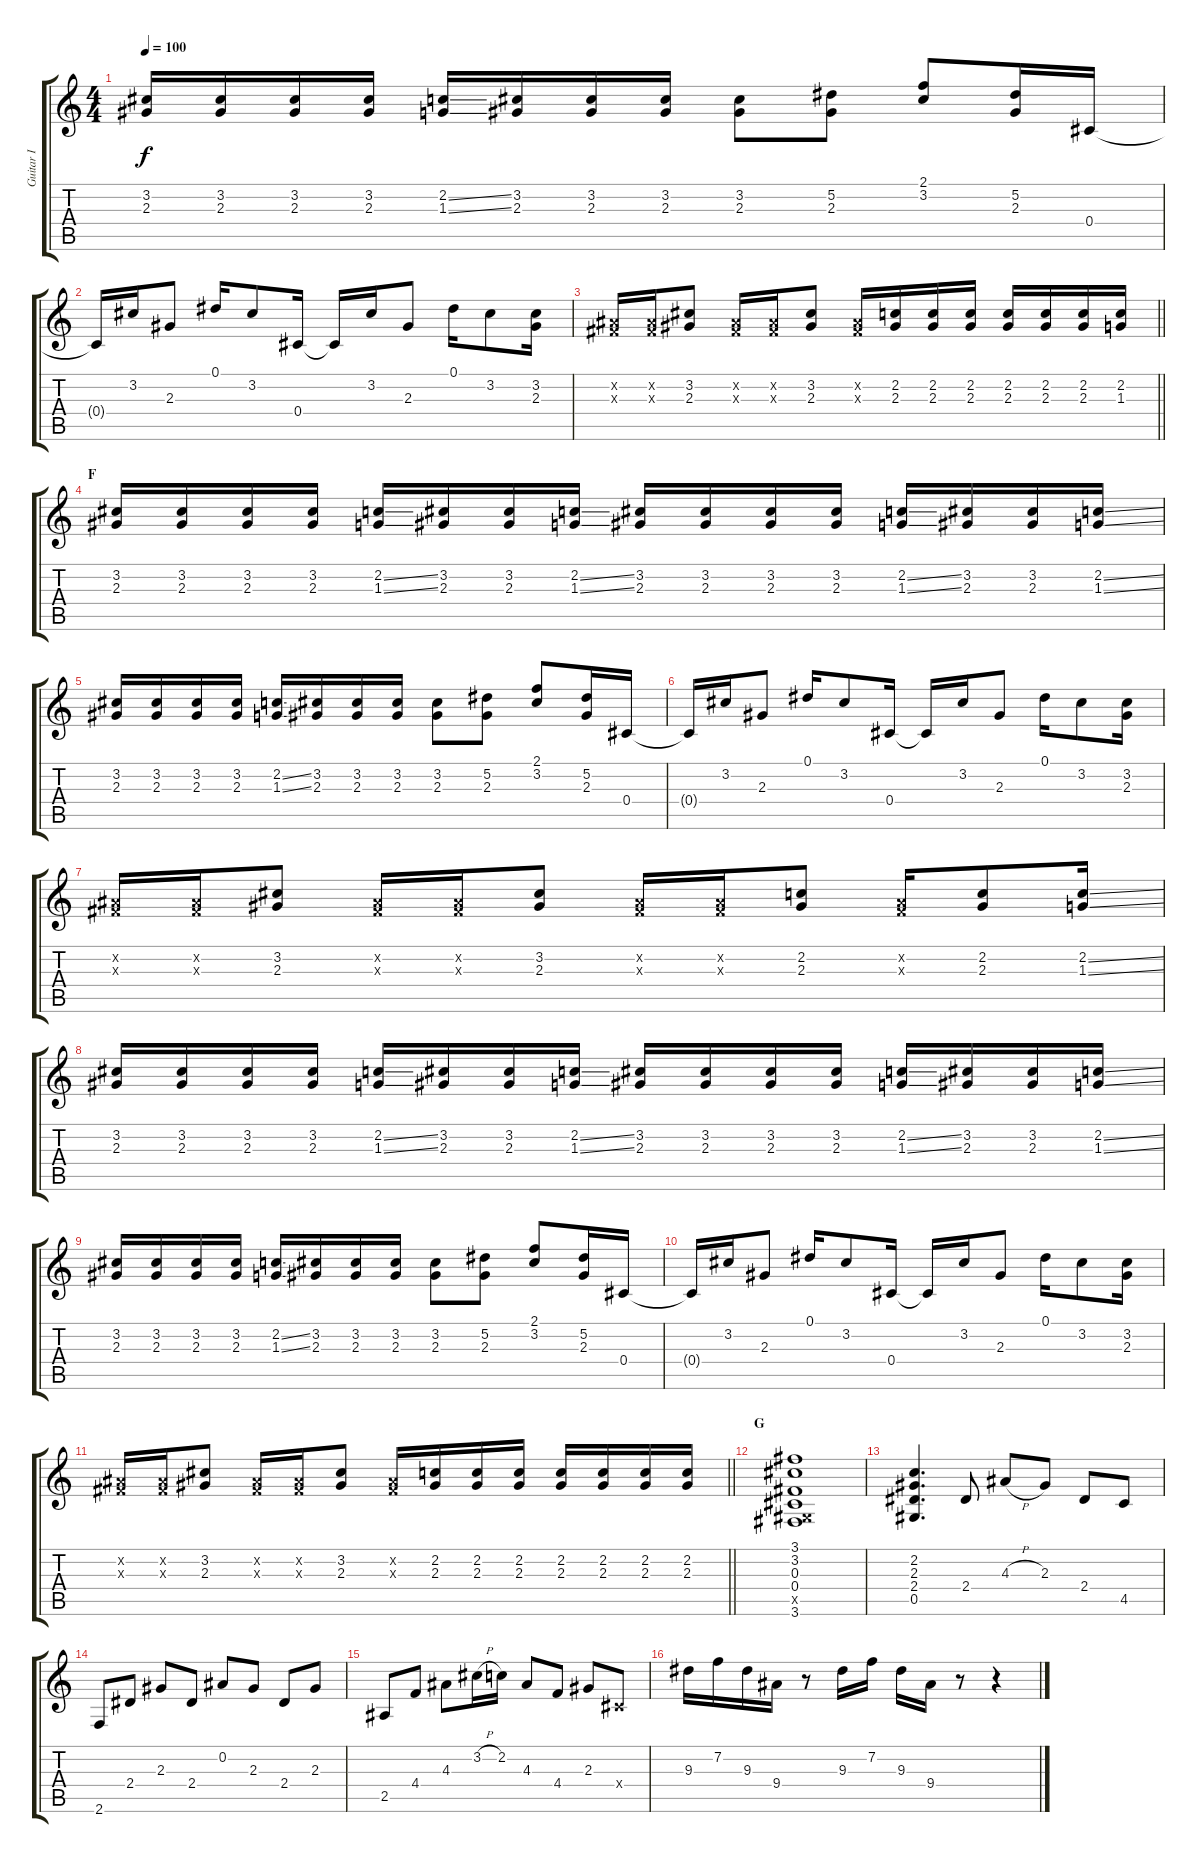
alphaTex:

\track ("Guitar I" "Guitar I") {instrument distortionguitar}
\staff {score tabs}
\tuning (Eb4 Bb3 Gb3 Db3 Ab2 Eb2) {hide}
\ts (4 4)
\tempo 100
\clef g2
\ks c
(3.2 2.3).16{dy f} (3.2 2.3).16 (3.2 2.3).16 (3.2 2.3).16 (2.2{ss} 1.3{ss}).16 (3.2 2.3).16 (3.2 2.3).16 (3.2 2.3).16 (3.2 2.3).8 (5.2 2.3).8 (2.1 3.2).8 (5.2 2.3).16 0.4.16 |
0.4{t}.16 3.2.16 2.3.8 0.1.16 3.2.8 0.4.16 0.4{t}.16 3.2.16 2.3.8 0.1.16 3.2.8 (3.2 2.3).16 |
\barLineRight lightlight
(0.2{x} 0.3{x}).16 (0.2{x} 0.3{x}).16 (3.2 2.3).8 (0.2{x} 0.3{x}).16 (0.2{x} 0.3{x}).16 (3.2 2.3).8 (0.2{x} 0.3{x}).16 (2.2 2.3).16 (2.2 2.3).16 (2.2 2.3).16 (2.2 2.3).16 (2.2 2.3).16 (2.2 2.3).16 (2.2 1.3).16 |
\section ("" "F")
(3.2 2.3).16 (3.2 2.3).16 (3.2 2.3).16 (3.2 2.3).16 (2.2{ss} 1.3{ss}).16 (3.2 2.3).16 (3.2 2.3).16 (2.2{ss} 1.3{ss}).16 (3.2 2.3).16 (3.2 2.3).16 (3.2 2.3).16 (3.2 2.3).16 (2.2{ss} 1.3{ss}).16 (3.2 2.3).16 (3.2 2.3).16 (2.2{ss} 1.3{ss}).16 |
(3.2 2.3).16 (3.2 2.3).16 (3.2 2.3).16 (3.2 2.3).16 (2.2{ss} 1.3{ss}).16 (3.2 2.3).16 (3.2 2.3).16 (3.2 2.3).16 (3.2 2.3).8 (5.2 2.3).8 (2.1 3.2).8 (5.2 2.3).16 0.4.16 |
0.4{t}.16 3.2.16 2.3.8 0.1.16 3.2.8 0.4.16 0.4{t}.16 3.2.16 2.3.8 0.1.16 3.2.8 (3.2 2.3).16 |
(0.2{x} 0.3{x}).16 (0.2{x} 0.3{x}).16 (3.2 2.3).8 (0.2{x} 0.3{x}).16 (0.2{x} 0.3{x}).16 (3.2 2.3).8 (0.2{x} 0.3{x}).16 (0.2{x} 0.3{x}).16 (2.2 2.3).8 (0.2{x} 0.3{x}).16 (2.2 2.3).8 (2.2{ss} 1.3{ss}).16 |
(3.2 2.3).16 (3.2 2.3).16 (3.2 2.3).16 (3.2 2.3).16 (2.2{ss} 1.3{ss}).16 (3.2 2.3).16 (3.2 2.3).16 (2.2{ss} 1.3{ss}).16 (3.2 2.3).16 (3.2 2.3).16 (3.2 2.3).16 (3.2 2.3).16 (2.2{ss} 1.3{ss}).16 (3.2 2.3).16 (3.2 2.3).16 (2.2{ss} 1.3{ss}).16 |
(3.2 2.3).16 (3.2 2.3).16 (3.2 2.3).16 (3.2 2.3).16 (2.2{ss} 1.3{ss}).16 (3.2 2.3).16 (3.2 2.3).16 (3.2 2.3).16 (3.2 2.3).8 (5.2 2.3).8 (2.1 3.2).8 (5.2 2.3).16 0.4.16 |
0.4{t}.16 3.2.16 2.3.8 0.1.16 3.2.8 0.4.16 0.4{t}.16 3.2.16 2.3.8 0.1.16 3.2.8 (3.2 2.3).16 |
\barLineRight lightlight
(0.2{x} 0.3{x}).16 (0.2{x} 0.3{x}).16 (3.2 2.3).8 (0.2{x} 0.3{x}).16 (0.2{x} 0.3{x}).16 (3.2 2.3).8 (0.2{x} 0.3{x}).16 (2.2 2.3).16 (2.2 2.3).16 (2.2 2.3).16 (2.2 2.3).16 (2.2 2.3).16 (2.2 2.3).16 (2.2 2.3).16 |
\section ("" "G")
(3.1 3.2 0.3 0.4 0.5{x} 3.6).1 |
(2.2 2.3 2.4 0.5).4{d} 2.4.8 4.3{h}.8 2.3.8 2.4.8 4.5.8 |
2.6.8 2.4.8 2.3.8 2.4.8 0.2.8 2.3.8 2.4.8 2.3.8 |
2.5.8 4.4.8 4.3.8 3.2{h}.16 2.2.16 4.3.8 4.4.8 2.3.8 0.4{x}.8 |
9.3.16 7.2.16 9.3.16 9.4.16 r.8 9.3.16 7.2.16 9.3.16 9.4.16 r.8 r.4
